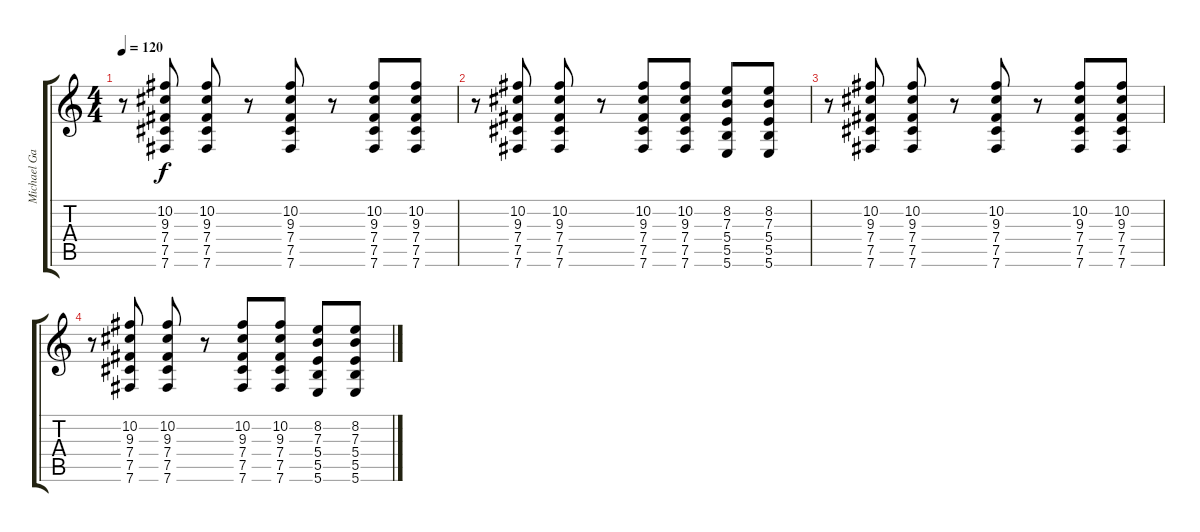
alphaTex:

\track ("Michael Gallagher Clean" "Michael Ga") {instrument electricguitarjazz}
\staff {score tabs}
\tuning (Db4 Ab3 E3 B2 Gb2 B1) {hide}
\ts (4 4)
\tempo 120
\clef g2
\ks c
r.8{dy f} (10.2 9.3 7.4 7.5 7.6).8 (10.2 9.3 7.4 7.5 7.6).8 r.8 (10.2 9.3 7.4 7.5 7.6).8 r.8 (10.2 9.3 7.4 7.5 7.6).8 (10.2 9.3 7.4 7.5 7.6).8 |
r.8 (10.2 9.3 7.4 7.5 7.6).8 (10.2 9.3 7.4 7.5 7.6).8 r.8 (10.2 9.3 7.4 7.5 7.6).8 (10.2 9.3 7.4 7.5 7.6).8 (8.2 7.3 5.4 5.5 5.6).8 (8.2 7.3 5.4 5.5 5.6).8 |
r.8 (10.2 9.3 7.4 7.5 7.6).8 (10.2 9.3 7.4 7.5 7.6).8 r.8 (10.2 9.3 7.4 7.5 7.6).8 r.8 (10.2 9.3 7.4 7.5 7.6).8 (10.2 9.3 7.4 7.5 7.6).8 |
r.8 (10.2 9.3 7.4 7.5 7.6).8 (10.2 9.3 7.4 7.5 7.6).8 r.8 (10.2 9.3 7.4 7.5 7.6).8 (10.2 9.3 7.4 7.5 7.6).8 (8.2 7.3 5.4 5.5 5.6).8 (8.2 7.3 5.4 5.5 5.6).8
